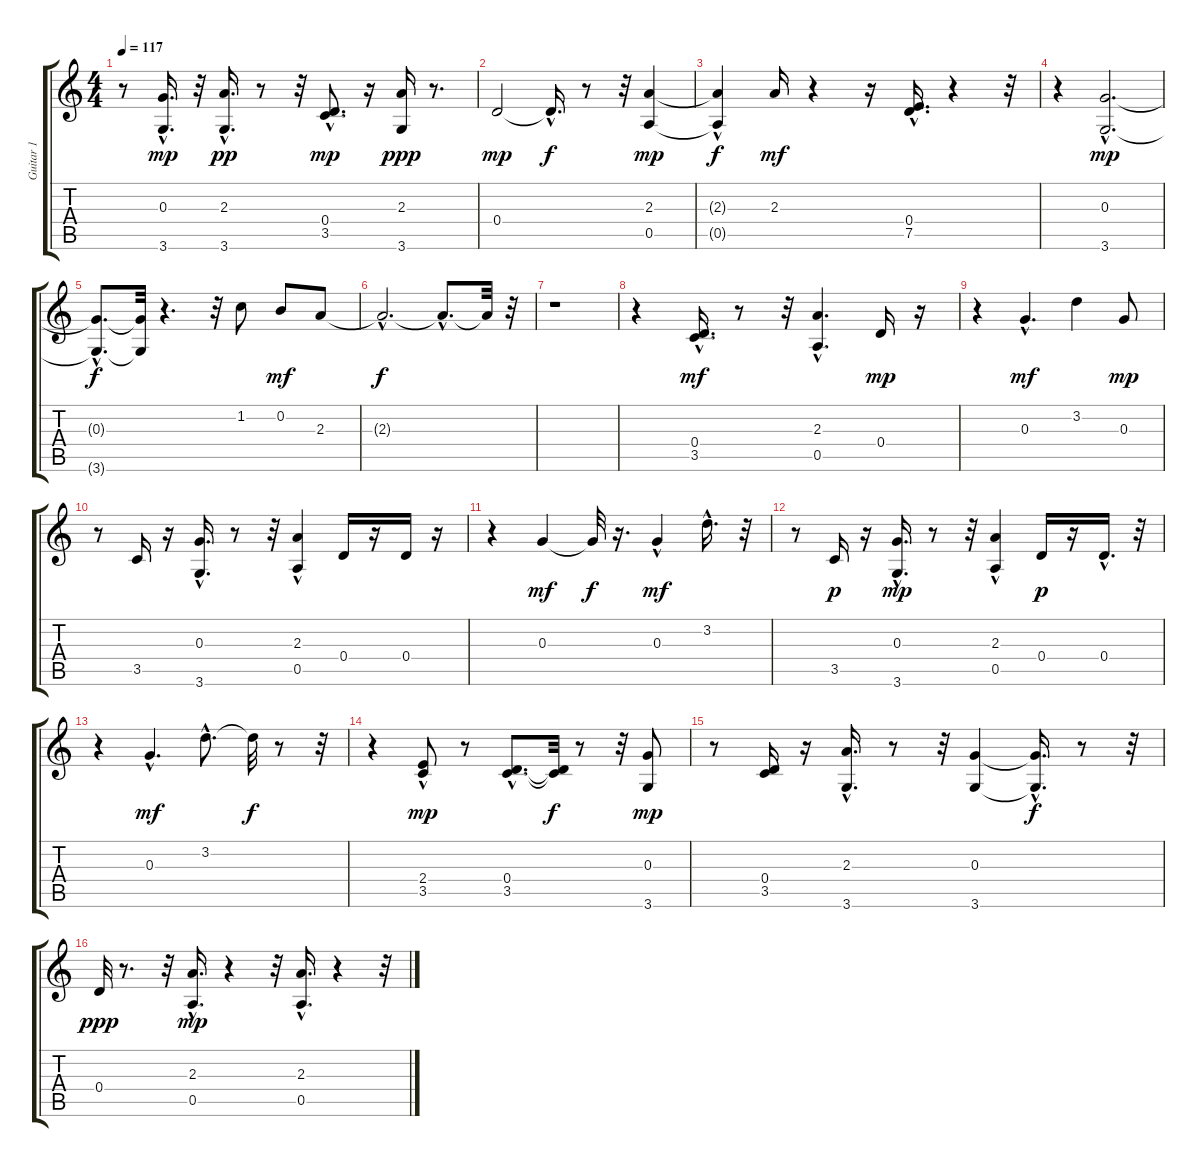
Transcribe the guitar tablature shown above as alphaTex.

\track ("Guitar 1" "Guitar 1") {instrument electricguitarclean}
\staff {score tabs}
\tuning (E4 B3 G3 D3 A2 E2) {hide}
\ts (4 4)
\tempo 117
\clef g2
\ks c
r.8{dy mp} (0.3{hac} 3.6).16{d} r.32 (2.3{hac} 3.6).16{d dy pp} r.8 r.32 (0.4{hac} 3.5{hac}).8{d dy mp} r.16 (2.3 3.6).16{dy ppp} r.8{d} |
0.4.2{dy mp} 0.4{hac t}.16{d dy f} r.8 r.32 (2.3 0.5).4{dy mp} |
(2.3{hac t} 0.5{t}).4{dy f} 2.3.16{dy mf} r.4 r.16 (0.4{hac} 7.5).16{d} r.4 r.32 |
r.4 (0.3{hac} 3.6{hac}).2{d dy mp} |
(0.3{hac t} 3.6{hac t}).8{d dy f} (0.3{t} 3.6{t}).32 r.4{d} r.32 1.2.8 0.2.8{dy mf} 2.3.8 |
2.3{hac t}.2{d dy f} 2.3{hac t}.8{d} 2.3{t}.32 r.32 |
r.1 |
r.4 (0.4{hac} 3.5{hac}).16{d dy mf} r.8 r.32 (2.3{hac} 0.5).4{d} 0.4.16{dy mp} r.16 |
r.4 0.3{hac}.4{d dy mf} 3.2.4 0.3.8{dy mp} |
r.8 3.5.16 r.16 (0.3{hac} 3.6{hac}).16{d} r.8 r.32 (2.3 0.5{hac}).4 0.4.16 r.16 0.4.16 r.16 |
r.4 0.3.4{dy mf} 0.3{t}.32{dy f} r.16{d} 0.3{hac}.4{dy mf} 3.2{hac}.16{d} r.32 |
r.8 3.5.16{dy p} r.16 (0.3{hac} 3.6{hac}).16{d dy mp} r.8 r.32 (2.3{hac} 0.5{hac}).4 0.4.16{dy p} r.16 0.4{hac}.16{d} r.32 |
r.4 0.3{hac}.4{d dy mf} 3.2{hac}.8{d} 3.2{t}.32{dy f} r.8 r.32 |
r.4 (2.4{hac} 3.5).8{dy mp} r.8 (0.4{hac} 3.5{hac}).8{d} (0.4{t} 3.5{t}).32{dy f} r.8 r.32 (0.3 3.6).8{dy mp} |
r.8 (0.4 3.5).16 r.16 (2.3{hac} 3.6{hac}).16{d} r.8 r.32 (0.3 3.6).4 (0.3{hac t} 3.6{t}).16{d dy f} r.8 r.32 |
0.4.32{dy ppp} r.8{d} r.32 (2.3{hac} 0.5{hac}).16{d dy mp} r.4 r.32 (2.3{hac} 0.5{hac}).16{d} r.4 r.32
